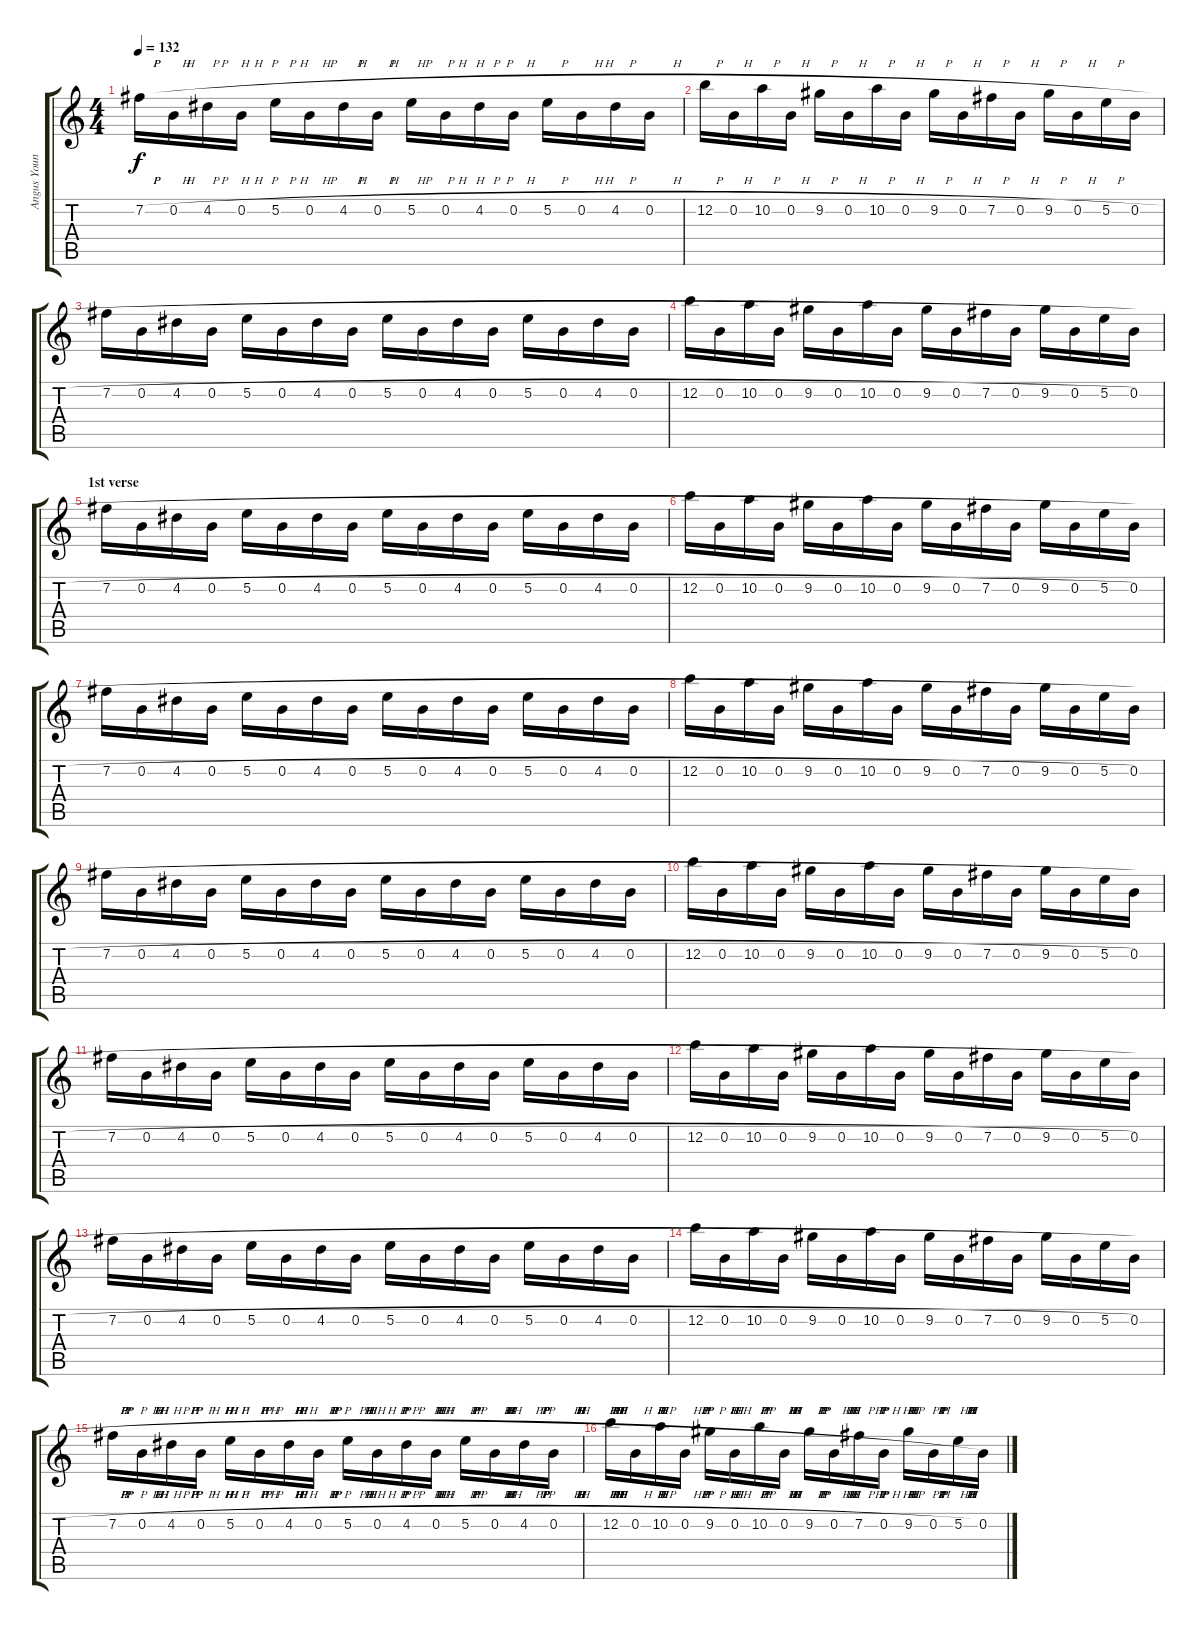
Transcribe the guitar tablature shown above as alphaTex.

\track ("Angus Young" "Angus Youn") {instrument overdrivenguitar}
\staff {score tabs}
\tuning (E4 B3 G3 D3 A2 E2) {hide}
\ts (4 4)
\tempo 132
\clef g2
\ks c
7.2{h}.16{dy f} 0.2{h}.16 4.2{h}.16 0.2{h}.16 5.2{h}.16 0.2{h}.16 4.2{h}.16 0.2{h}.16 5.2{h}.16 0.2{h}.16 4.2{h}.16 0.2{h}.16 5.2{h}.16 0.2{h}.16 4.2{h}.16 0.2{h}.16 |
12.2{h}.16 0.2{h}.16 10.2{h}.16 0.2{h}.16 9.2{h}.16 0.2{h}.16 10.2{h}.16 0.2{h}.16 9.2{h}.16 0.2{h}.16 7.2{h}.16 0.2{h}.16 9.2{h}.16 0.2{h}.16 5.2{h}.16 0.2{h}.16 |
7.2{h}.16 0.2{h}.16 4.2{h}.16 0.2{h}.16 5.2{h}.16 0.2{h}.16 4.2{h}.16 0.2{h}.16 5.2{h}.16 0.2{h}.16 4.2{h}.16 0.2{h}.16 5.2{h}.16 0.2{h}.16 4.2{h}.16 0.2{h}.16 |
12.2{h}.16 0.2{h}.16 10.2{h}.16 0.2{h}.16 9.2{h}.16 0.2{h}.16 10.2{h}.16 0.2{h}.16 9.2{h}.16 0.2{h}.16 7.2{h}.16 0.2{h}.16 9.2{h}.16 0.2{h}.16 5.2{h}.16 0.2{h}.16 |
\section ("" "1st verse")
7.2{h}.16 0.2{h}.16 4.2{h}.16 0.2{h}.16 5.2{h}.16 0.2{h}.16 4.2{h}.16 0.2{h}.16 5.2{h}.16 0.2{h}.16 4.2{h}.16 0.2{h}.16 5.2{h}.16 0.2{h}.16 4.2{h}.16 0.2{h}.16 |
12.2{h}.16 0.2{h}.16 10.2{h}.16 0.2{h}.16 9.2{h}.16 0.2{h}.16 10.2{h}.16 0.2{h}.16 9.2{h}.16 0.2{h}.16 7.2{h}.16 0.2{h}.16 9.2{h}.16 0.2{h}.16 5.2{h}.16 0.2{h}.16 |
7.2{h}.16 0.2{h}.16 4.2{h}.16 0.2{h}.16 5.2{h}.16 0.2{h}.16 4.2{h}.16 0.2{h}.16 5.2{h}.16 0.2{h}.16 4.2{h}.16 0.2{h}.16 5.2{h}.16 0.2{h}.16 4.2{h}.16 0.2{h}.16 |
12.2{h}.16 0.2{h}.16 10.2{h}.16 0.2{h}.16 9.2{h}.16 0.2{h}.16 10.2{h}.16 0.2{h}.16 9.2{h}.16 0.2{h}.16 7.2{h}.16 0.2{h}.16 9.2{h}.16 0.2{h}.16 5.2{h}.16 0.2{h}.16 |
7.2{h}.16 0.2{h}.16 4.2{h}.16 0.2{h}.16 5.2{h}.16 0.2{h}.16 4.2{h}.16 0.2{h}.16 5.2{h}.16 0.2{h}.16 4.2{h}.16 0.2{h}.16 5.2{h}.16 0.2{h}.16 4.2{h}.16 0.2{h}.16 |
12.2{h}.16 0.2{h}.16 10.2{h}.16 0.2{h}.16 9.2{h}.16 0.2{h}.16 10.2{h}.16 0.2{h}.16 9.2{h}.16 0.2{h}.16 7.2{h}.16 0.2{h}.16 9.2{h}.16 0.2{h}.16 5.2{h}.16 0.2{h}.16 |
7.2{h}.16 0.2{h}.16 4.2{h}.16 0.2{h}.16 5.2{h}.16 0.2{h}.16 4.2{h}.16 0.2{h}.16 5.2{h}.16 0.2{h}.16 4.2{h}.16 0.2{h}.16 5.2{h}.16 0.2{h}.16 4.2{h}.16 0.2{h}.16 |
12.2{h}.16 0.2{h}.16 10.2{h}.16 0.2{h}.16 9.2{h}.16 0.2{h}.16 10.2{h}.16 0.2{h}.16 9.2{h}.16 0.2{h}.16 7.2{h}.16 0.2{h}.16 9.2{h}.16 0.2{h}.16 5.2{h}.16 0.2{h}.16 |
7.2{h}.16 0.2{h}.16 4.2{h}.16 0.2{h}.16 5.2{h}.16 0.2{h}.16 4.2{h}.16 0.2{h}.16 5.2{h}.16 0.2{h}.16 4.2{h}.16 0.2{h}.16 5.2{h}.16 0.2{h}.16 4.2{h}.16 0.2{h}.16 |
12.2{h}.16 0.2{h}.16 10.2{h}.16 0.2{h}.16 9.2{h}.16 0.2{h}.16 10.2{h}.16 0.2{h}.16 9.2{h}.16 0.2{h}.16 7.2{h}.16 0.2{h}.16 9.2{h}.16 0.2{h}.16 5.2{h}.16 0.2{h}.16 |
7.2{h}.16 0.2{h}.16 4.2{h}.16 0.2{h}.16 5.2{h}.16 0.2{h}.16 4.2{h}.16 0.2{h}.16 5.2{h}.16 0.2{h}.16 4.2{h}.16 0.2{h}.16 5.2{h}.16 0.2{h}.16 4.2{h}.16 0.2{h}.16 |
12.2{h}.16 0.2{h}.16 10.2{h}.16 0.2{h}.16 9.2{h}.16 0.2{h}.16 10.2{h}.16 0.2{h}.16 9.2{h}.16 0.2{h}.16 7.2{h}.16 0.2{h}.16 9.2{h}.16 0.2{h}.16 5.2{h}.16 0.2{h}.16
